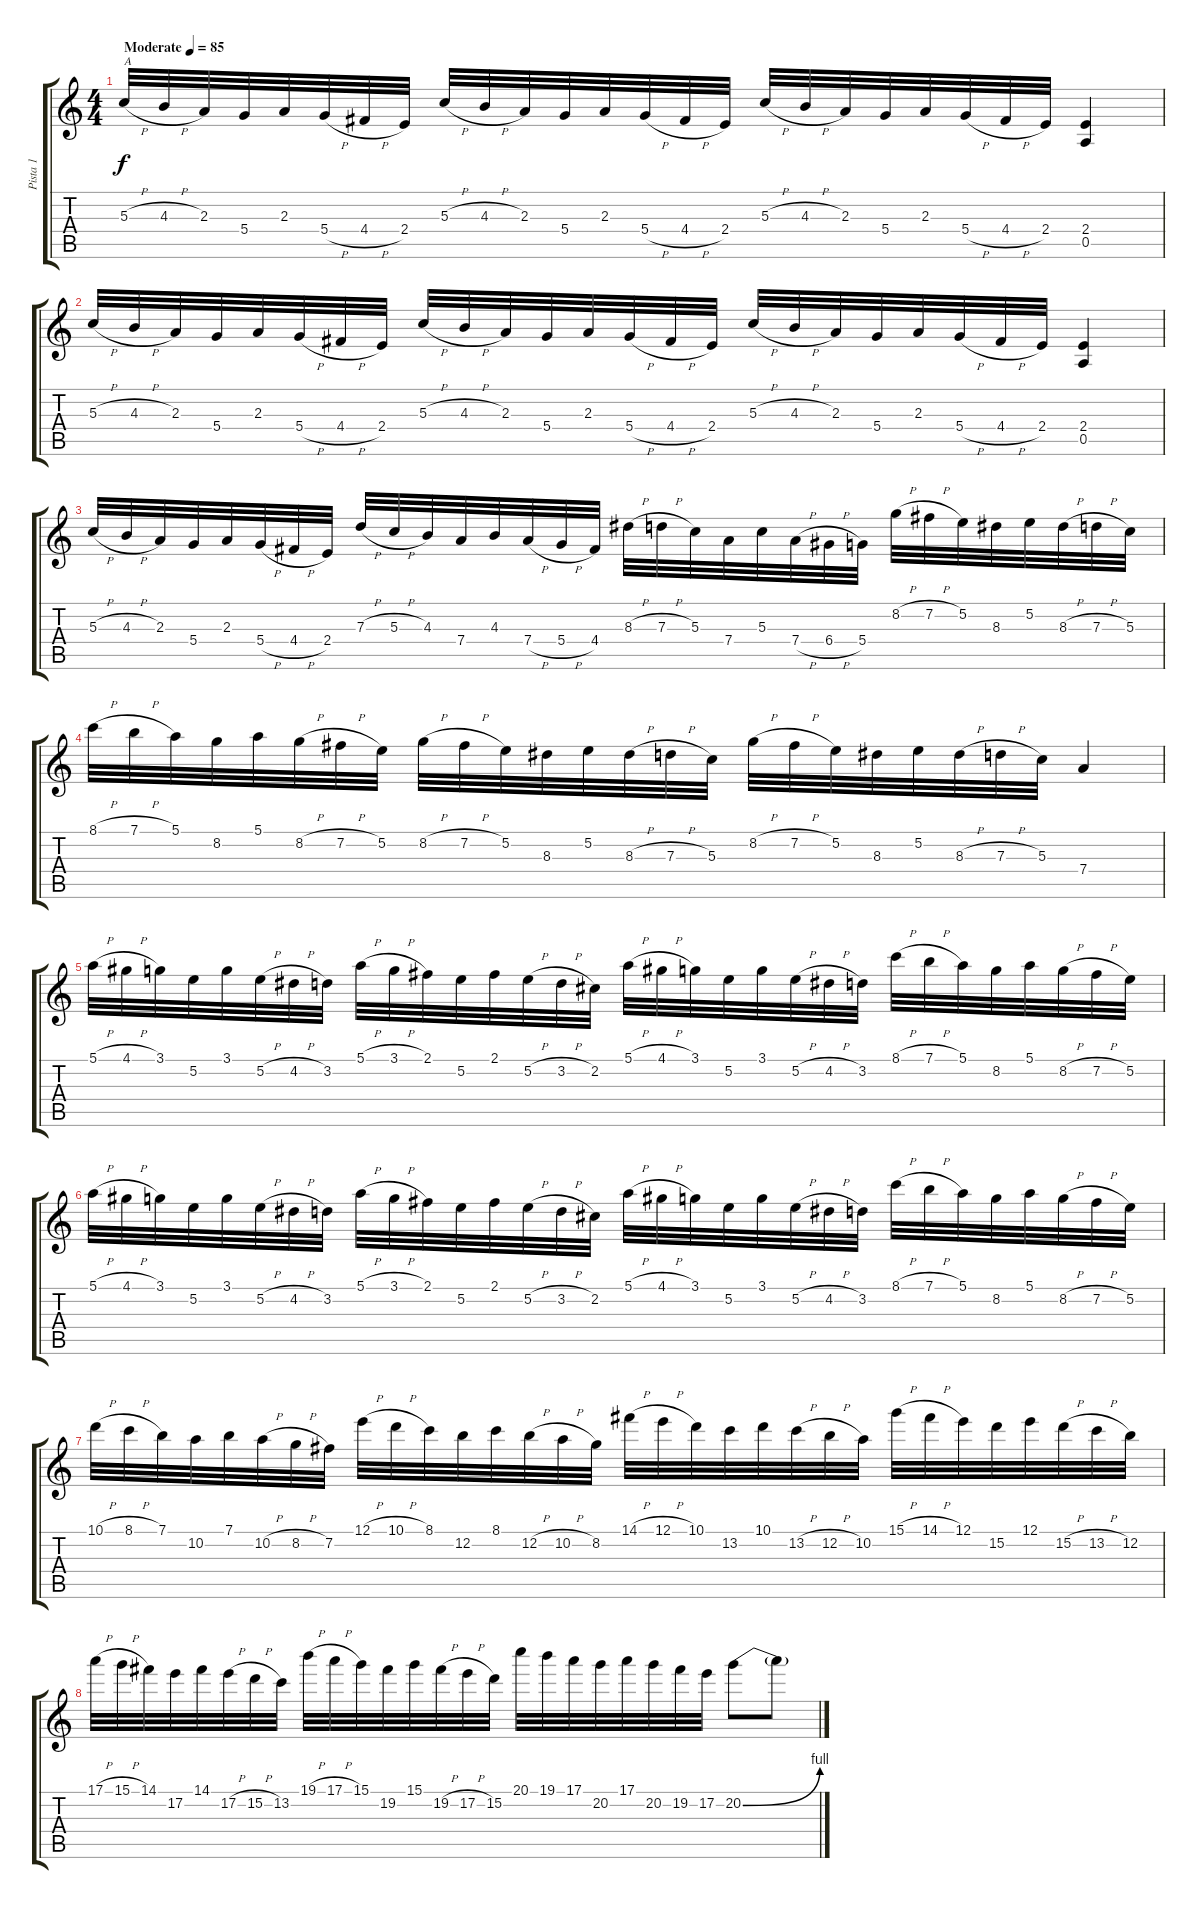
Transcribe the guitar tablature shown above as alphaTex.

\track ("Pista 1" "Pista 1") {instrument acousticguitarsteel}
\staff {score tabs}
\tuning (E4 B3 G3 D3 A2 E2) {hide}
\ts (4 4)
\tempo (85 "Moderate")
\clef g2
\ks c
5.3{h}.32{txt "A" dy f instrument acousticguitarsteel} 4.3{h}.32 2.3.32 5.4.32 2.3.32 5.4{h}.32 4.4{h}.32 2.4.32 5.3{h}.32 4.3{h}.32 2.3.32 5.4.32 2.3.32 5.4{h}.32 4.4{h}.32 2.4.32 5.3{h}.32 4.3{h}.32 2.3.32 5.4.32 2.3.32 5.4{h}.32 4.4{h}.32 2.4.32 (2.4 0.5).4 |
5.3{h}.32 4.3{h}.32 2.3.32 5.4.32 2.3.32 5.4{h}.32 4.4{h}.32 2.4.32 5.3{h}.32 4.3{h}.32 2.3.32 5.4.32 2.3.32 5.4{h}.32 4.4{h}.32 2.4.32 5.3{h}.32 4.3{h}.32 2.3.32 5.4.32 2.3.32 5.4{h}.32 4.4{h}.32 2.4.32 (2.4 0.5).4 |
5.3{h}.32 4.3{h}.32 2.3.32 5.4.32 2.3.32 5.4{h}.32 4.4{h}.32 2.4.32 7.3{h}.32 5.3{h}.32 4.3.32 7.4.32 4.3.32 7.4{h}.32 5.4{h}.32 4.4.32 8.3{h}.32 7.3{h}.32 5.3.32 7.4.32 5.3.32 7.4{h}.32 6.4{h}.32 5.4.32 8.2{h}.32 7.2{h}.32 5.2.32 8.3.32 5.2.32 8.3{h}.32 7.3{h}.32 5.3.32 |
8.1{h}.32 7.1{h}.32 5.1.32 8.2.32 5.1.32 8.2{h}.32 7.2{h}.32 5.2.32 8.2{h}.32 7.2{h}.32 5.2.32 8.3.32 5.2.32 8.3{h}.32 7.3{h}.32 5.3.32 8.2{h}.32 7.2{h}.32 5.2.32 8.3.32 5.2.32 8.3{h}.32 7.3{h}.32 5.3.32 7.4.4 |
5.1{h}.32 4.1{h}.32 3.1.32 5.2.32 3.1.32 5.2{h}.32 4.2{h}.32 3.2.32 5.1{h}.32 3.1{h}.32 2.1.32 5.2.32 2.1.32 5.2{h}.32 3.2{h}.32 2.2.32 5.1{h}.32 4.1{h}.32 3.1.32 5.2.32 3.1.32 5.2{h}.32 4.2{h}.32 3.2.32 8.1{h}.32 7.1{h}.32 5.1.32 8.2.32 5.1.32 8.2{h}.32 7.2{h}.32 5.2.32 |
5.1{h}.32 4.1{h}.32 3.1.32 5.2.32 3.1.32 5.2{h}.32 4.2{h}.32 3.2.32 5.1{h}.32 3.1{h}.32 2.1.32 5.2.32 2.1.32 5.2{h}.32 3.2{h}.32 2.2.32 5.1{h}.32 4.1{h}.32 3.1.32 5.2.32 3.1.32 5.2{h}.32 4.2{h}.32 3.2.32 8.1{h}.32 7.1{h}.32 5.1.32 8.2.32 5.1.32 8.2{h}.32 7.2{h}.32 5.2.32 |
10.1{h}.32 8.1{h}.32 7.1.32 10.2.32 7.1.32 10.2{h}.32 8.2{h}.32 7.2.32 12.1{h}.32 10.1{h}.32 8.1.32 12.2.32 8.1.32 12.2{h}.32 10.2{h}.32 8.2.32 14.1{h}.32 12.1{h}.32 10.1.32 13.2.32 10.1.32 13.2{h}.32 12.2{h}.32 10.2.32 15.1{h}.32 14.1{h}.32 12.1.32 15.2.32 12.1.32 15.2{h}.32 13.2{h}.32 12.2.32 |
17.1{h}.32 15.1{h}.32 14.1.32 17.2.32 14.1.32 17.2{h}.32 15.2{h}.32 13.2.32 19.1{h}.32 17.1{h}.32 15.1.32 19.2.32 15.1.32 19.2{h}.32 17.2{h}.32 15.2.32 20.1.32 19.1.32 17.1.32 20.2.32 17.1.32 20.2.32 19.2.32 17.2.32 20.2{be (bend 0 0 60 4)}.8 20.2{t}.8
